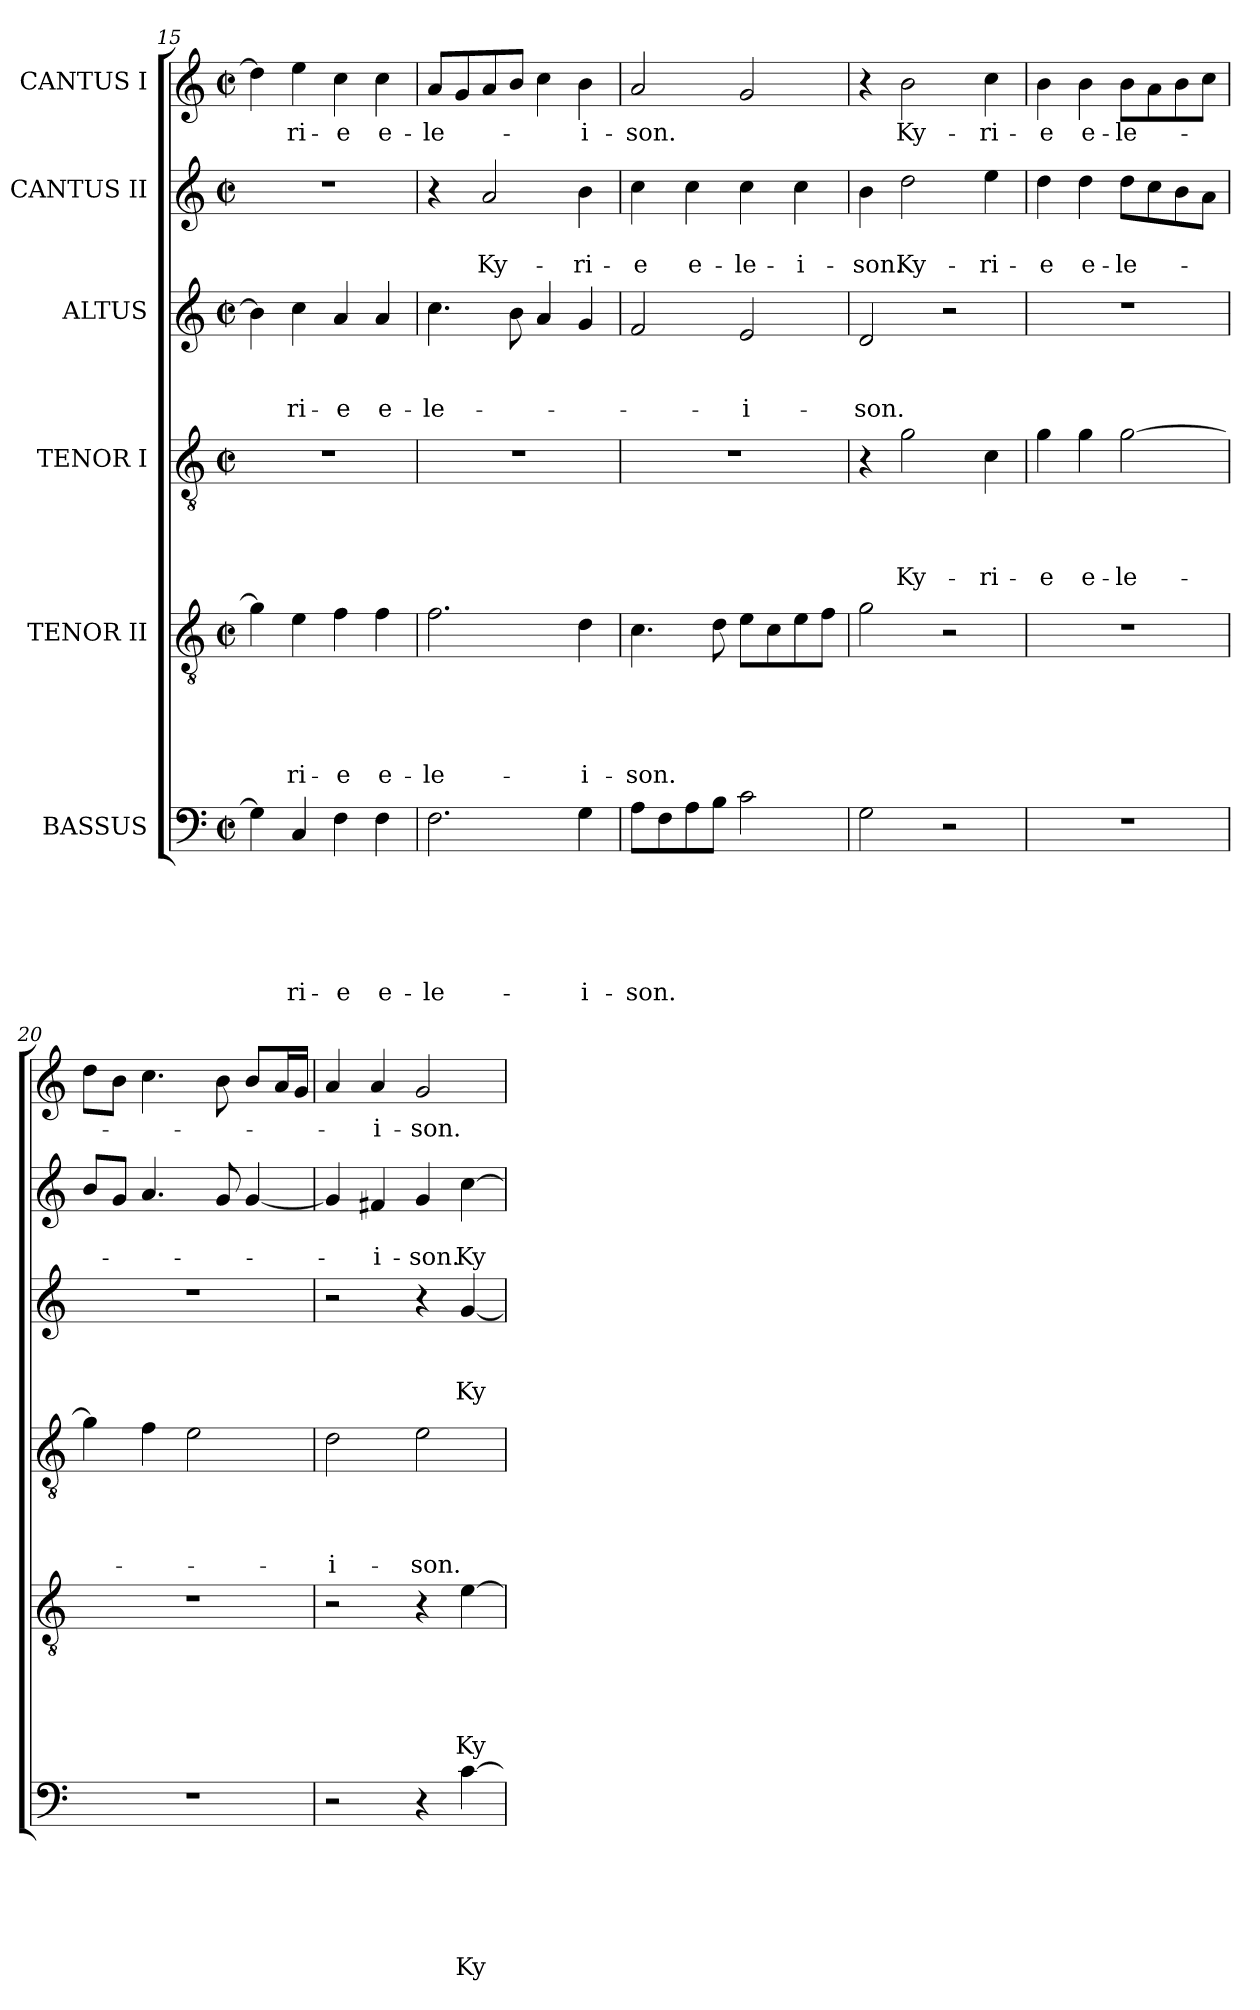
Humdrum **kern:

**kern	**text	**text	**text	**text	**text	**text	**kern	**text	**text	**text	**text	**text	**kern	**text	**text	**text	**text	**kern	**text	**text	**text	**kern	**text	**text	**kern	**text
*part6	*part6	*part6	*part6	*part6	*part6	*part6	*part5	*part5	*part5	*part5	*part5	*part5	*part4	*part4	*part4	*part4	*part4	*part3	*part3	*part3	*part3	*part2	*part2	*part2	*part1	*part1
*staff6	*staff6	*staff6	*staff6	*staff6	*staff6	*staff6	*staff5	*staff5	*staff5	*staff5	*staff5	*staff5	*staff4	*staff4	*staff4	*staff4	*staff4	*staff3	*staff3	*staff3	*staff3	*staff2	*staff2	*staff2	*staff1	*staff1
*I"BASSUS	*	*	*	*	*	*	*I"TENOR II	*	*	*	*	*	*I"TENOR I	*	*	*	*	*I"ALTUS	*	*	*	*I"CANTUS II	*	*	*I"CANTUS I	*
*clefF4	*	*	*	*	*	*	*clefGv2	*	*	*	*	*	*clefGv2	*	*	*	*	*clefG2	*	*	*	*clefG2	*	*	*clefG2	*
*k[]	*	*	*	*	*	*	*k[]	*	*	*	*	*	*k[]	*	*	*	*	*k[]	*	*	*	*k[]	*	*	*k[]	*
*C:	*	*	*	*	*	*	*C:	*	*	*	*	*	*C:	*	*	*	*	*C:	*	*	*	*C:	*	*	*C:	*
*M2/2	*	*	*	*	*	*	*M2/2	*	*	*	*	*	*M2/2	*	*	*	*	*M2/2	*	*	*	*M2/2	*	*	*M2/2	*
*met(c|)	*	*	*	*	*	*	*met(c|)	*	*	*	*	*	*met(c|)	*	*	*	*	*met(c|)	*	*	*	*met(c|)	*	*	*met(c|)	*
=15	=15	=15	=15	=15	=15	=15	=15	=15	=15	=15	=15	=15	=15	=15	=15	=15	=15	=15	=15	=15	=15	=15	=15	=15	=15	=15
4G\]	.	.	.	.	.	.	4g\]	.	.	.	.	.	1r	.	.	.	.	4b\]	.	.	.	1r	.	.	4dd\]	.
4C/	.	.	.	.	.	-ri-	4e\	.	.	.	.	-ri-	.	.	.	.	.	4cc\	.	.	-ri-	.	.	.	4ee\	-ri-
4F\	.	.	.	.	.	-e	4f\	.	.	.	.	-e	.	.	.	.	.	4a/	.	.	-e	.	.	.	4cc\	-e
4F\	.	.	.	.	.	e-	4f\	.	.	.	.	e-	.	.	.	.	.	4a/	.	.	e-	.	.	.	4cc\	e-
=16	=16	=16	=16	=16	=16	=16	=16	=16	=16	=16	=16	=16	=16	=16	=16	=16	=16	=16	=16	=16	=16	=16	=16	=16	=16	=16
2.F\	.	.	.	.	.	-le-	2.f\	.	.	.	.	-le-	1r	.	.	.	.	4.cc\	.	.	-le-	4r	.	.	8a/L	-le-
.	.	.	.	.	.	.	.	.	.	.	.	.	.	.	.	.	.	.	.	.	.	.	.	.	8g/	.
.	.	.	.	.	.	.	.	.	.	.	.	.	.	.	.	.	.	.	.	.	.	2a/	.	Ky-	8a/	.
.	.	.	.	.	.	.	.	.	.	.	.	.	.	.	.	.	.	8b\	.	.	.	.	.	.	8b/J	.
.	.	.	.	.	.	.	.	.	.	.	.	.	.	.	.	.	.	4a/	.	.	.	.	.	.	4cc\	.
4G\	.	.	.	.	.	-i-	4d\	.	.	.	.	-i-	.	.	.	.	.	4g/	.	.	.	4b\	.	-ri-	4b\	-i-
=17	=17	=17	=17	=17	=17	=17	=17	=17	=17	=17	=17	=17	=17	=17	=17	=17	=17	=17	=17	=17	=17	=17	=17	=17	=17	=17
8A\L	.	.	.	.	.	-son.	4.c\	.	.	.	.	-son.	1r	.	.	.	.	2f/	.	.	.	4cc\	.	-e	2a/	-son.
8F\	.	.	.	.	.	.	.	.	.	.	.	.	.	.	.	.	.	.	.	.	.	.	.	.	.	.
8A\	.	.	.	.	.	.	.	.	.	.	.	.	.	.	.	.	.	.	.	.	.	4cc\	.	e-	.	.
8B\J	.	.	.	.	.	.	8d\	.	.	.	.	.	.	.	.	.	.	.	.	.	.	.	.	.	.	.
2c\	.	.	.	.	.	.	8e\L	.	.	.	.	.	.	.	.	.	.	2e/	.	.	-i-	4cc\	.	-le-	2g/	.
.	.	.	.	.	.	.	8c\	.	.	.	.	.	.	.	.	.	.	.	.	.	.	.	.	.	.	.
.	.	.	.	.	.	.	8e\	.	.	.	.	.	.	.	.	.	.	.	.	.	.	4cc\	.	-i-	.	.
.	.	.	.	.	.	.	8f\J	.	.	.	.	.	.	.	.	.	.	.	.	.	.	.	.	.	.	.
=18	=18	=18	=18	=18	=18	=18	=18	=18	=18	=18	=18	=18	=18	=18	=18	=18	=18	=18	=18	=18	=18	=18	=18	=18	=18	=18
2G\	.	.	.	.	.	.	2g\	.	.	.	.	.	4r	.	.	.	.	2d/	.	.	-son.	4b\	.	-son.	4r	.
.	.	.	.	.	.	.	.	.	.	.	.	.	2g\	.	.	.	Ky-	.	.	.	.	2dd\	.	Ky-	2b\	Ky-
2r	.	.	.	.	.	.	2r	.	.	.	.	.	.	.	.	.	.	2r	.	.	.	.	.	.	.	.
.	.	.	.	.	.	.	.	.	.	.	.	.	4c\	.	.	.	-ri-	.	.	.	.	4ee\	.	-ri-	4cc\	-ri-
=19	=19	=19	=19	=19	=19	=19	=19	=19	=19	=19	=19	=19	=19	=19	=19	=19	=19	=19	=19	=19	=19	=19	=19	=19	=19	=19
1r	.	.	.	.	.	.	1r	.	.	.	.	.	4g\	.	.	.	-e	1r	.	.	.	4dd\	.	-e	4b\	-e
.	.	.	.	.	.	.	.	.	.	.	.	.	4g\	.	.	.	e-	.	.	.	.	4dd\	.	e-	4b\	e-
.	.	.	.	.	.	.	.	.	.	.	.	.	[2g\	.	.	.	-le-	.	.	.	.	8dd\L	.	-le-	8b\L	-le-
.	.	.	.	.	.	.	.	.	.	.	.	.	.	.	.	.	.	.	.	.	.	8cc\	.	.	8a\	.
.	.	.	.	.	.	.	.	.	.	.	.	.	.	.	.	.	.	.	.	.	.	8b\	.	.	8b\	.
.	.	.	.	.	.	.	.	.	.	.	.	.	.	.	.	.	.	.	.	.	.	8a\J	.	.	8cc\J	.
!!LO:PB:g=z
=20	=20	=20	=20	=20	=20	=20	=20	=20	=20	=20	=20	=20	=20	=20	=20	=20	=20	=20	=20	=20	=20	=20	=20	=20	=20	=20
1r	.	.	.	.	.	.	1r	.	.	.	.	.	4g\]	.	.	.	.	1r	.	.	.	8b/L	.	.	8dd\L	.
.	.	.	.	.	.	.	.	.	.	.	.	.	.	.	.	.	.	.	.	.	.	8g/J	.	.	8b\J	.
.	.	.	.	.	.	.	.	.	.	.	.	.	4f\	.	.	.	.	.	.	.	.	4.a/	.	.	4.cc\	.
.	.	.	.	.	.	.	.	.	.	.	.	.	2e\	.	.	.	.	.	.	.	.	.	.	.	.	.
.	.	.	.	.	.	.	.	.	.	.	.	.	.	.	.	.	.	.	.	.	.	8g/	.	.	8b\	.
.	.	.	.	.	.	.	.	.	.	.	.	.	.	.	.	.	.	.	.	.	.	[4g/	.	.	8b/L	.
.	.	.	.	.	.	.	.	.	.	.	.	.	.	.	.	.	.	.	.	.	.	.	.	.	16a/L	.
.	.	.	.	.	.	.	.	.	.	.	.	.	.	.	.	.	.	.	.	.	.	.	.	.	16g/JJ	.
=21	=21	=21	=21	=21	=21	=21	=21	=21	=21	=21	=21	=21	=21	=21	=21	=21	=21	=21	=21	=21	=21	=21	=21	=21	=21	=21
2r	.	.	.	.	.	.	2r	.	.	.	.	.	2d\	.	.	.	-i-	2r	.	.	.	4g/]	.	.	4a/	.
.	.	.	.	.	.	.	.	.	.	.	.	.	.	.	.	.	.	.	.	.	.	4f#X/	.	-i-	4a/	-i-
4r	.	.	.	.	.	.	4r	.	.	.	.	.	2e\	.	.	.	-son.	4r	.	.	.	4g/	.	-son.	2g/	-son.
[4c\	.	.	.	.	.	Ky-	[4e\	.	.	.	.	Ky-	.	.	.	.	.	[4g/	.	.	Ky-	[4cc\	.	Ky-	.	.
=	=	=	=	=	=	=	=	=	=	=	=	=	=	=	=	=	=	=	=	=	=	=	=	=	=	=
*-	*-	*-	*-	*-	*-	*-	*-	*-	*-	*-	*-	*-	*-	*-	*-	*-	*-	*-	*-	*-	*-	*-	*-	*-	*-	*-
